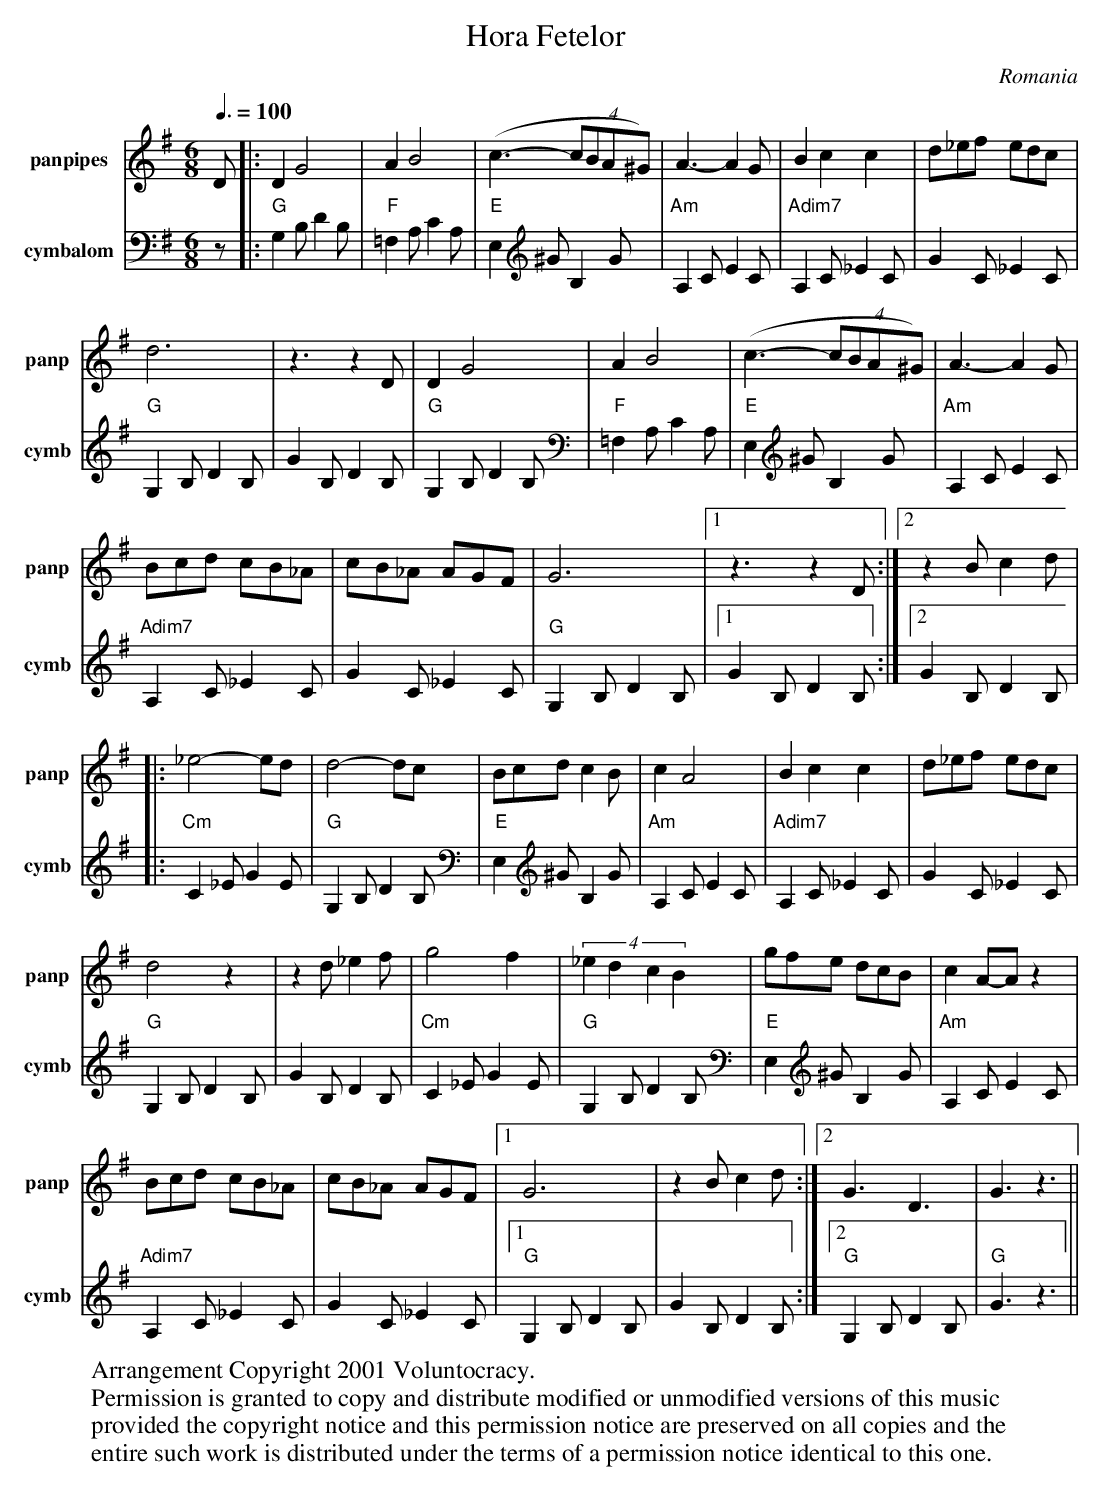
X:1
T:Hora Fetelor
O:Romania
M:6/8
L:1/8
Q:3/8=100
K:G
V:1 name=panpipes snm=panp
D|:D2G4 |A2B4 |(c3-(4cBA^G) |A3-A2 G |B2c2c2 |d_ef edc|
 d6 |z3z2D |D2G4 |A2B4 |(c3-(4cBA^G) |A3-A2 G |
 Bcd cB_A |cB_A AGF |G6 |1 z3 z2D :|2 z2B c2d |
|: _e4-ed |d4-dc |Bcd c2B |c2A4 |B2c2c2 |d_ef edc |
 d4 z2 |z2d _e2f |g4f2 |(4_e2d2c2B2 |gfe dcB |c2A-Az2 |
 Bcd cB_A |cB_A AGF |1G6 |z2B c2d :|2 G3 D3 |G3z3 ||
V:2 name=cymbalom snm=cymb
z|:"G"G,2B,D2B, |"F"=F,2A,C2A, |"E"E,2^GB,2G |"Am"A,2CE2C |"Adim7"A,2C_E2C |G2C_E2C |
 "G"G,2B,D2B, |G2B,D2B, |"G"G,2B,D2B, |"F"=F,2A,C2A, |"E"E,2^GB,2G |"Am"A,2CE2C |
 "Adim7"A,2C_E2C |G2C_E2C |"G"G,2B,D2B, |1 G2B,D2B, :|2 G2B,D2B, |
|: "Cm"C2_EG2E |"G"G,2B,D2B, |"E"E,2^GB,2G |"Am"A,2CE2C |"Adim7"A,2C_E2C |G2C_E2C |
 "G"G,2B,D2B, |G2B,D2B, |"Cm"C2_EG2E |"G"G,2B,D2B, |"E"E,2^GB,2G |"Am"A,2CE2C |
 "Adim7"A,2C_E2C |G2C_E2C |1"G"G,2B,D2B, |G2B,D2B, :|2 "G"G,2B,D2B, |"G"G3 \
 z3 ||
W:Arrangement Copyright 2001 Voluntocracy.
W:Permission is granted to copy and distribute modified or unmodified versions of this music
W:provided the copyright notice and this permission notice are preserved on all copies and the
W:entire such work is distributed under the terms of a permission notice identical to this one.
